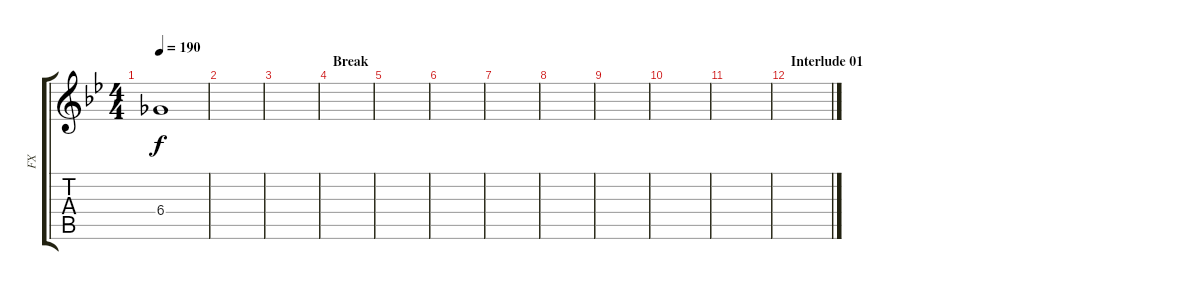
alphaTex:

\track ("FX" "FX") {instrument acousticguitarsteel}
\staff {score tabs}
\tuning (D4 A3 F3 C3 G2 C2) {hide}
\ts (4 4)
\tempo 190
\clef g2
\ks bb
6.4.1{dy f} |
|
|
\section ("" "Break")
|
|
|
|
|
|
|
|
\section ("" "Interlude 01")
